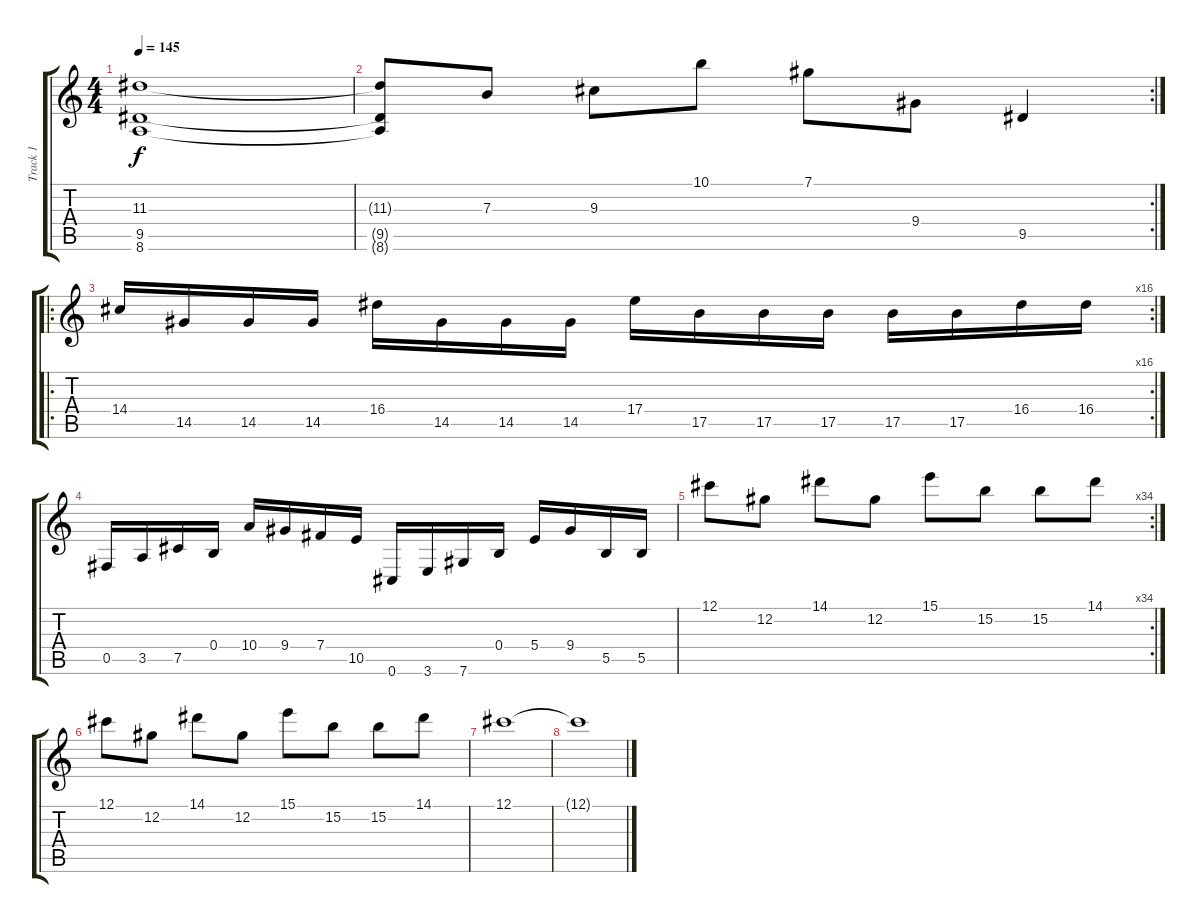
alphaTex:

\track ("Track 1" "Track 1") {instrument distortionguitar}
\staff {score tabs}
\tuning (Db4 Ab3 E3 B2 Gb2 Db2) {hide}
\ts (4 4)
\tempo 145
\clef g2
\ks c
(11.3 9.5 8.6).1{dy f} |
\rc 2
(11.3{t} 9.5{t} 8.6{t}).8 7.3.8 9.3.8 10.1.8 7.1.8 9.4.8 9.5.4 |
\ro
\rc 16
14.4.16 14.5.16 14.5.16 14.5.16 16.4.16 14.5.16 14.5.16 14.5.16 17.4.16 17.5.16 17.5.16 17.5.16 17.5.16 17.5.16 16.4.16 16.4.16 |
0.5.16 3.5.16 7.5.16 0.4.16 10.4.16 9.4.16 7.4.16 10.5.16 0.6.16 3.6.16 7.6.16 0.4.16 5.4.16 9.4.16 5.5.16 5.5.16 |
\rc 34
12.1.8 12.2.8 14.1.8 12.2.8 15.1.8 15.2.8 15.2.8 14.1.8 |
12.1.8 12.2.8 14.1.8 12.2.8 15.1.8 15.2.8 15.2.8 14.1.8 |
12.1.1 |
12.1{t}.1
